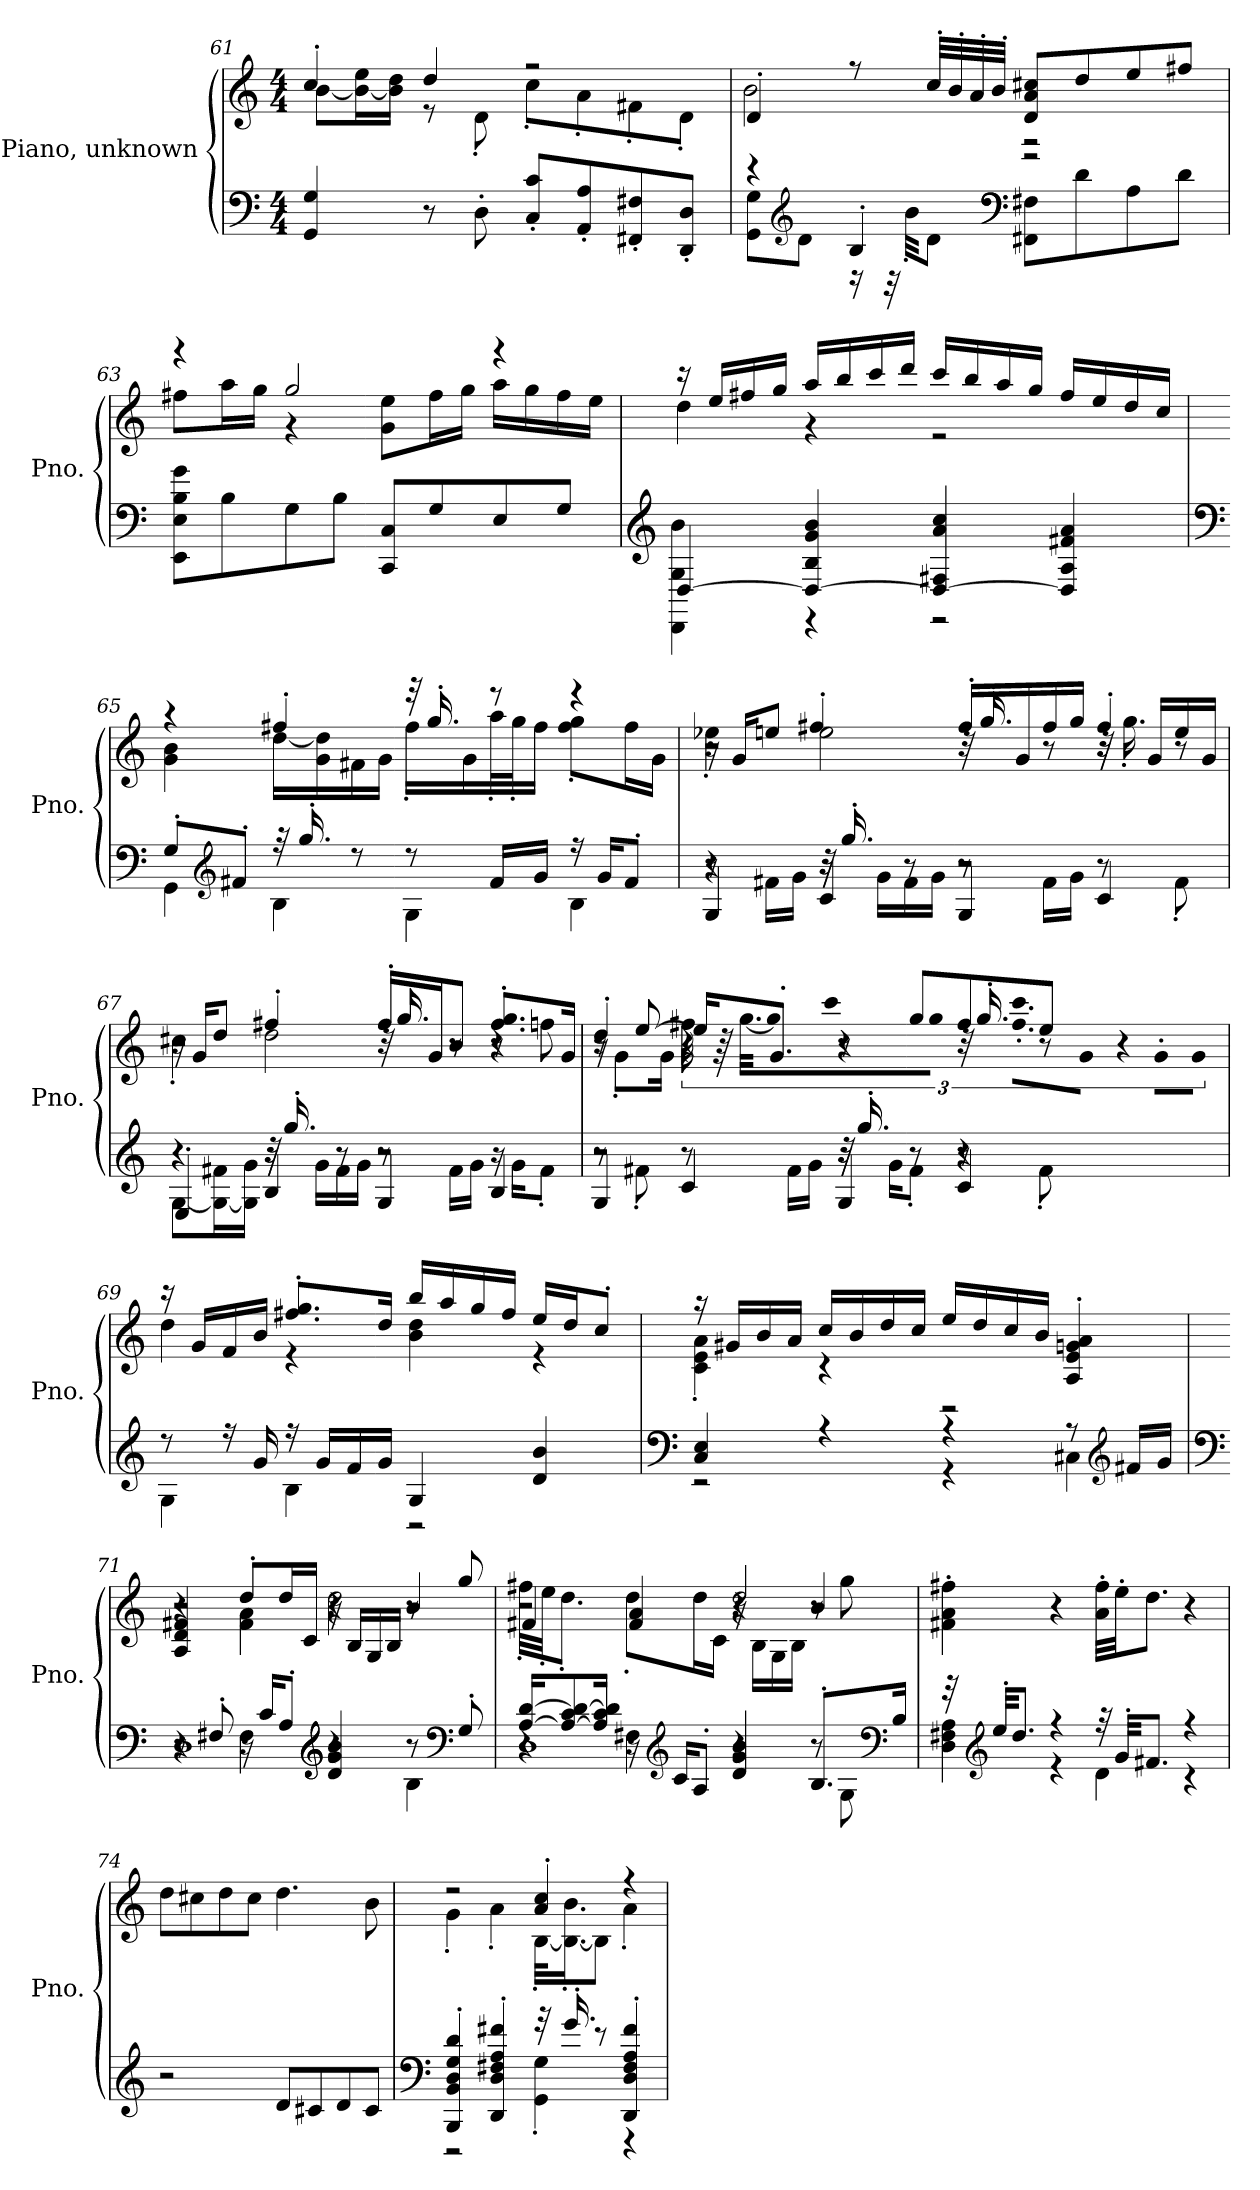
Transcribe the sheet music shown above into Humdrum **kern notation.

**kern	**kern
*part1	*part1
*staff2	*staff1
*I"Piano, unknown	*
*I'Pno.	*
*clefF4	*clefG2
*k[]	*k[]
*M4/4	*M4/4
=61	=61
*	*^
4GG/ 4G/	4cc'/	[8b\L
.	.	16b\_ 16ee\L
.	.	16b\] 16dd\JJ
8r	4dd/	8r
8D'\	.	8d'\
8C/' 8c/'L	2r	8cc'\L
8AA/' 8A/'	.	8a'\
8FF#X/' 8F#X/'	.	8f#X'\
8DD/' 8D/'J	.	8d'\J
!!LO:PB:g=z	!!
=62	=62	=62
*^	*	*
4r	8GG\ 8G\L	4d'/	2b\
*clefG2	*	*	*
.	8d\J	.	.
4B'/	16r	8r	.
.	32r	.	.
.	32b'\KKL	.	.
.	8d\J	32cc'/LLL	.
.	.	32b'/	.
.	.	32a'/	.
.	.	32b'/JJJ	.
*clefF4	*	*	*
2r	8FF#X\ 8F#X\L	8d/ 8a/ 8cc#X/L	2r
.	8d\	8dd/	.
.	8A\	8ee/	.
.	8d\J	8ff#X/J	.
*v	*v	*	*
=63	=63	=63
8EE\ 8E\ 8B\ 8g\L	4r	8ff#X\L
8B\	.	16aa\L
.	.	16gg\JJ
8G\	2gg/	4r
8B\J	.	.
8CC/ 8C/L	.	8g\ 8ee\L
8G/	.	16ff#\L
.	.	16gg\JJ
8E/	4r	16aa\LL
.	.	16gg\
8G/J	.	16ff#\
.	.	16ee\JJ
!!LO:LB:g=z	!!
=64	=64	=64
*clefG2	*	*
*^	*	*
[4D/	4DD\ 4G\ 4b\	16r	4dd\
.	.	16ee/LL	.
.	.	16ff#X/	.
.	.	16gg/JJ	.
4D/_ 4B/ 4g/ 4b/	4r	16aa/LL	4r
.	.	16bb/	.
.	.	16ccc/	.
.	.	16ddd/JJ	.
4D/_ 4F#X/ 4a/ 4cc/	2r	16ccc/LL	2r
.	.	16bb/	.
.	.	16aa/	.
.	.	16gg/JJ	.
4D/] 4A/ 4f#X/ 4a/	.	16ff#/LL	.
.	.	16ee/	.
.	.	16dd/	.
.	.	16cc/JJ	.
=65	=65	=65	=65
*clefF4	*	*	*
8G'/L	4GG\	4r	4g\ 4b\
*clefG2	*	*	*
8f#X'/J	.	.	.
32r	4B\	4ff#X'/	[16dd\LL
16.gg'/	.	.	.
.	.	.	16g\ 16dd\]
8r	.	.	16f#X\
.	.	.	16g\JJ
8r	4G\	32r	16ff#'\LL
.	.	16.gg'/	.
.	.	.	16g\
16f#/LL	.	8r	32aa'\L
.	.	.	32gg'\J
16g/JJ	.	.	16ff#\JJ
16r	4B\	4r	8ff#\' 8gg\'L
16g/KL	.	.	.
8f#'/J	.	.	16ff#\L
.	.	.	16g\JJ
!!LO:LB:g=z
=66	=66	=66	=66
*	*^	*	*^
4r	8r	4G/	2r	4ee-X'\	16r
.	.	.	.	.	16g/KL
.	16f#X\LL	.	.	.	8een/J
.	16g\JJ	.	.	.	.
32r	16r	4c/	.	2ee\	4ff#X'/
16.gg'/	.	.	.	.	.
.	16g\LL	.	.	.	.
8r	16f#\	.	.	.	.
.	16g\JJ	.	.	.	.
2r	8r	4G/	32r	.	16ff#'/LL
.	.	.	16.gg'/	.	.
.	.	.	.	.	16g/
.	16f#\LL	.	8r	.	16ff#/
.	16g\JJ	.	.	.	16gg/JJ
.	8r	4c/	4ff#'/	32r	16r
.	.	.	.	16.gg'\	.
.	.	.	.	.	16g/LL
.	8f#'\	.	.	8r	16ee/
.	.	.	.	.	16g/JJ
=67	=67	=67	=67	=67	=67
4r	[8G\L	4E'/	2r	4cc#X'\	16r
.	.	.	.	.	16g/KL
.	16G\_ 16f#X\L	.	.	.	8dd/J
.	16G\] 16g\JJ	.	.	.	.
32r	16r	4B/	.	2dd\	4ff#X'/
16.gg'/	.	.	.	.	.
.	16g\LL	.	.	.	.
8r	16f#\	.	.	.	.
.	16g\JJ	.	.	.	.
2r	8r	4G/	32r	.	16ff#'/LL
.	.	.	16.gg'/	.	.
.	.	.	.	.	16g/J
.	16f#\LL	.	8r	.	8b/J
.	16g\JJ	.	.	.	.
.	16r	4B/	4r	8r	8.ff#/' 8.gg/'L
.	16g\KL	.	.	.	.
.	8f#'\J	.	.	8ffn\	.
.	.	.	.	.	16g/Jk
!!LO:LB:g=z	!!	!!
=68	=68	=68	=68	=68	=68
2r	8r	4G/	4dd'/	16r	8r
.	.	.	.	8g'\L	.
.	8f#X'\	.	.	.	[8ee/
.	.	.	.	16g\Jk	.
.	8r	4c/	4r	48ff#X\	16ee/KL]
.	.	.	.	96r	.
.	.	.	.	[48.gg\KLL	.
.	.	.	.	16gg\]	8.g'/J
.	16f#\LL	.	.	16ccc\	.
.	16g\JJ	.	.	16gg\JJ	.
32r	16r	4G/	8r	8.ff#\' 8.ccc\'L	4r
16.gg'/	.	.	.	.	.
.	16g\KL	.	.	.	.
8r	8f#'\J	.	8gg/L	.	.
.	.	.	.	16g\Jk	.
4r	8r	4c/	8ff#/	16r	32r
.	.	.	.	.	16.gg'/
.	.	.	.	8g'\L	.
.	8f#'\	.	8ee/J	.	8r
.	.	.	.	16g\Jk	.
*	*v	*v	*	*	*
*	*	*	*v	*v
=69	=69	=69	=69
8r	4G\	16r	4dd\
.	.	16g/LL	.
16r	.	16f/	.
16g/	.	16b/JJ	.
16r	4B\	8.ff#X/' 8.gg/'L	4r
16g/LL	.	.	.
16f/	.	.	.
16g/JJ	.	16dd/Jk	.
4G/	2r	16bb/LL	4b\ 4dd\
.	.	16aa/	.
.	.	16gg/	.
.	.	16ff#/JJ	.
4d/ 4b/	.	16ee/LL	4r
.	.	16dd/J	.
.	.	8cc'/J	.
!!LO:LB:g=z	!!
=70	=70	=70	=70
*clefF4	*	*	*
4C/ 4E/	2r	16r	4c\' 4e\' 4a\'
.	.	16g#X/LL	.
.	.	16b/	.
.	.	16a/JJ	.
4r	.	16cc/LL	4r
.	.	16b/	.
.	.	16dd/	.
.	.	16cc/JJ	.
4r	4r	16ee/LL	2r
.	.	16dd/	.
.	.	16cc/	.
.	.	16b/JJ	.
8r	4C#X\	4A/' 4e/' 4gn/' 4a/'	.
*clefG2	*	*	*
16f#X/LL	.	.	.
16g/JJ	.	.	.
*v	*v	*	*
*	*v	*v
=71	=71
*clefF4	*
*^	*^
*	*^	*	*^
8r	4r	1D	2r	4r	4A/ 4d/ 4f#X/
8F#X'/	.	.	.	.	.
16r	4F#\	.	.	4f#\ 4a\	8dd'/L
16c/KL	.	.	.	.	.
8A'/J	.	.	.	.	16dd/L
.	.	.	.	.	16c/JJ
*clefG2	*	*	*	*	*
4d/ 4g/ 4b/	4r	.	4r	2dd\	16r
.	.	.	.	.	16B/LL
.	.	.	.	.	16G/
.	.	.	.	.	16B/JJ
8r	4B\	.	4b/	.	8r
*clefF4	*	*	*	*	*
8G'/	.	.	.	.	8gg/
!!LO:LB:g=z	!!	!!
=72	=72	=72	=72	=72	=72
[16A/ [16d/KL	4r	1D	2r	32ff#X'\LLL	4f#X/
.	.	.	.	32ee'\JJ	.
8A/_ 8c/ 8d/_	.	.	.	8.dd'\J	.
16A/] 16c/ 16d/]Jk	.	.	.	.	.
16r	4F#X\	.	.	8dd'\L	4f#/ 4a/
*clefG2	*	*	*	*	*
16c/KL	.	.	.	.	.
8A'/J	.	.	.	16dd\L	.
.	.	.	.	16c\JJ	.
4d/ 4g/ 4b/	4r	.	4r	16r	2dd/
.	.	.	.	16B\LL	.
.	.	.	.	16G\	.
.	.	.	.	16B\JJ	.
8.B'/L	8r	.	4b/	8r	.
.	8G\	.	.	8gg\	.
*clefF4	*	*	*	*	*
16B/Jk	.	.	.	.	.
*	*v	*v	*	*	*
*	*	*v	*v	*v
=73	=73	=73
32r	4D\ 4F#X\ 4A\	4f#X\' 4a\' 4ff#X\'
*clefG2	*	*
32ee'/KKL	.	.
8.dd/J	.	.
4r	4r	4r
32r	4d\	32a\' 32ff#\'LLL
32g'/KKL	.	32ee'\JJ
8.f#X/J	.	8.dd\J
4r	4r	4r
*v	*v	*
=74	=74
2r	8dd\L
.	8cc#X\
.	8dd\
.	8cc#\J
8d/L	4.dd\
8c#X/	.
8d/	.
8c#/J	8b\
!!LO:PB:g=z
=75	=75
*clefF4	*
*^	*^
4BBB/' 4BB/' 4D/' 4G/' 4d/'	2r	2r	4g'\
4DD/' 4D/' 4F#X/' 4A/' 4f#X/'	.	.	4a'\
32r	4GG\' 4G\'	4a/' 4cc/'	[32B'\KLL
16.g'/	.	.	16.B\_' 16.b\'J
8r	.	.	8B\J]
4DD/' 4D/' 4F#/' 4A/' 4f#/'	4r	4r	4a'\
*v	*v	*	*
*	*v	*v
=	=
*-	*-
